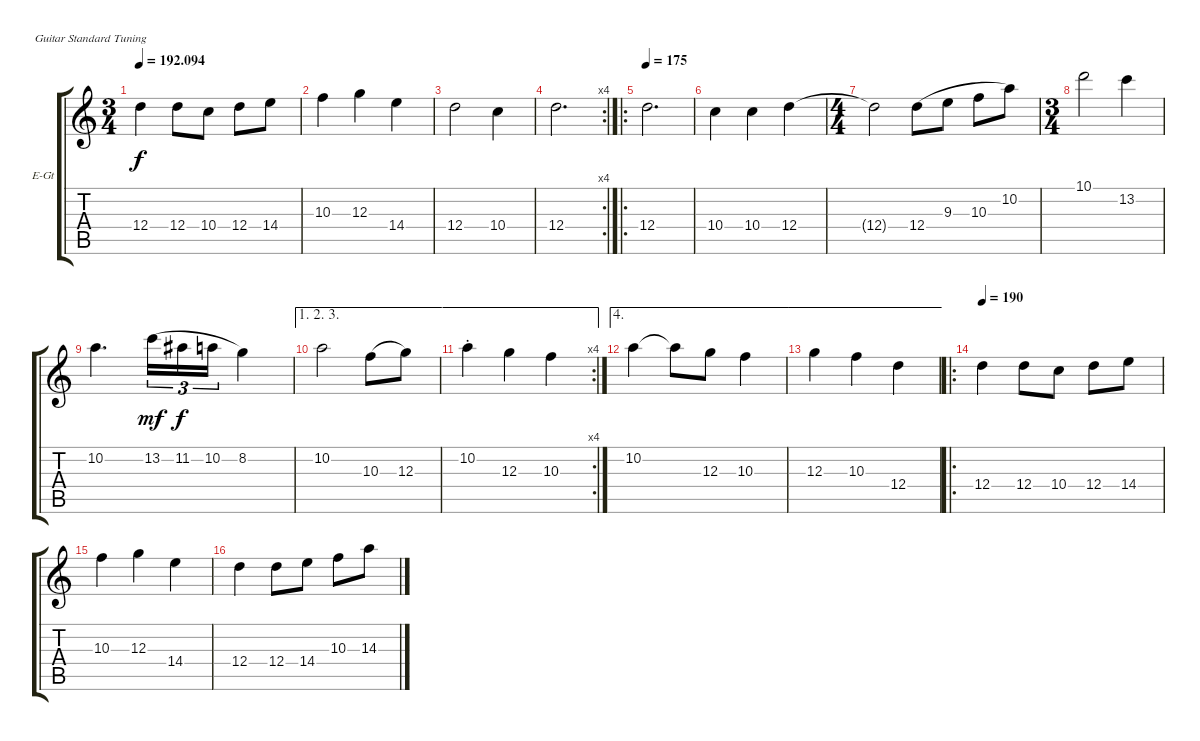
\defaultSystemsLayout 4
\bracketExtendMode groupsimilarinstruments
\firstSystemTrackNameOrientation horizontal
\otherSystemsTrackNameOrientation horizontal
\track ("Electric Guitar" "E-Gt") {instrument distortionguitar}
\staff {score tabs}
\tuning (E4 B3 G3 D3 A2 E2)
\ts (3 4)
\tempo
192.094
\accidentals auto
\clef g2
\ottava regular
\simile none
\scale
0.333333
\ks c
12.4.4{dy f} 12.4.8 10.4.8 12.4.8 14.4.8 |
\scale
0.333333 10.3.4 12.3.4 14.4.4 |
\scale
0.303483 12.4.2 10.4.4 |
\rc 4
\scale
0.333333 12.4.2{d} |
\ro
\tempo 175
\scale
0.363184 12.4.2{d} |
\scale
0.208191 10.4.4 10.4.4 12.4.4 |
\ts (4 4)
\scale
0.395904 12.4{t}.2 12.4.8{legatoorigin} 9.3.8{legatoorigin} 10.3.8{legatoorigin} 10.2.8 |
\ts (3 4)
\scale
0.395904 10.1.2 13.2.4 |
\scale
0.322751 10.2.4{d} 13.2.16{tu (3 2) dy mf legatoorigin} 11.2.16{tu (3 2) dy f legatoorigin} 10.2.16{tu (3 2) legatoorigin} 8.2.4 |
\ae (1 2 3)
\scale
0.322751 10.2.2 10.3.8{legatoorigin} 12.3.8 |
\ae (1 2 3)
\rc 4
\scale
0.354497 10.2{st}.4 12.3.4 10.3.4 |
\ae 4
\scale
0.312821 10.2.4 10.2{t}.8 12.3.8 10.3.4 |
\ae 4
\scale
0.312821 12.3.4 10.3.4 12.4.4 |
\ro
\tempo (190 0.00625)
\scale
0.374359 12.4.4 12.4.8 10.4.8 12.4.8 14.4.8 |
\scale
0.333333 10.3.4 12.3.4 14.4.4 |
\scale
0.333333 12.4.4 12.4.8 14.4.8 10.3.8 14.3.8
